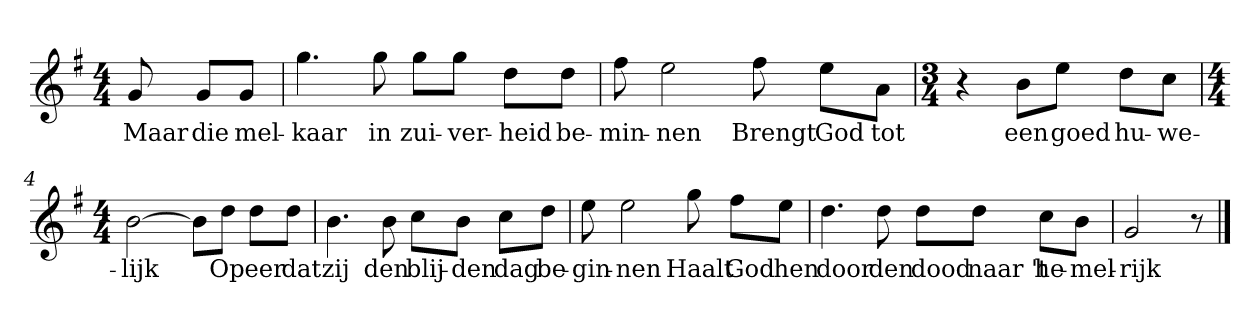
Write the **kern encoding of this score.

**kern	**text
*part1	*part1
*staff1	*staff1
*clefG2	*
*k[f#]	*
*G:	*
*M4/4	*
*MM120	*
=	=
8g	Maar
8g/L	die
8g/J	mel-
=1	=1
4.gg	-kaar
8gg	in
8gg\L	zui-
8gg\J	-ver-
8dd\L	-heid
8dd\J	be-
=2	=2
8ff#	-min-
2ee	-nen
8ff#	Brengt
8ee\L	God
8a\J	tot
=3	=3
*M3/4	*
4r	.
8b\L	een
8ee\J	goed
8dd\L	hu-
8cc\J	-we-
=4	=4
*M4/4	*
[2b	-lijk
8b\L]	.
8dd\J	Op
8dd\L	eer
8dd\J	dat
=5	=5
4.b	zij
8b	den
8cc\L	blij-
8b\J	-den
8cc\L	dag
8dd\J	be-
=6	=6
8ee	-gin-
2ee	-nen
8gg	Haalt
8ff#\L	God
8ee\J	hen
=7	=7
4.dd	door
8dd	den
8dd\L	dood
8dd\J	naar 't
8cc\L	he-
8b\J	-mel-
=8	=8
2g	-rijk
8r	.
==	==
*-	*-
